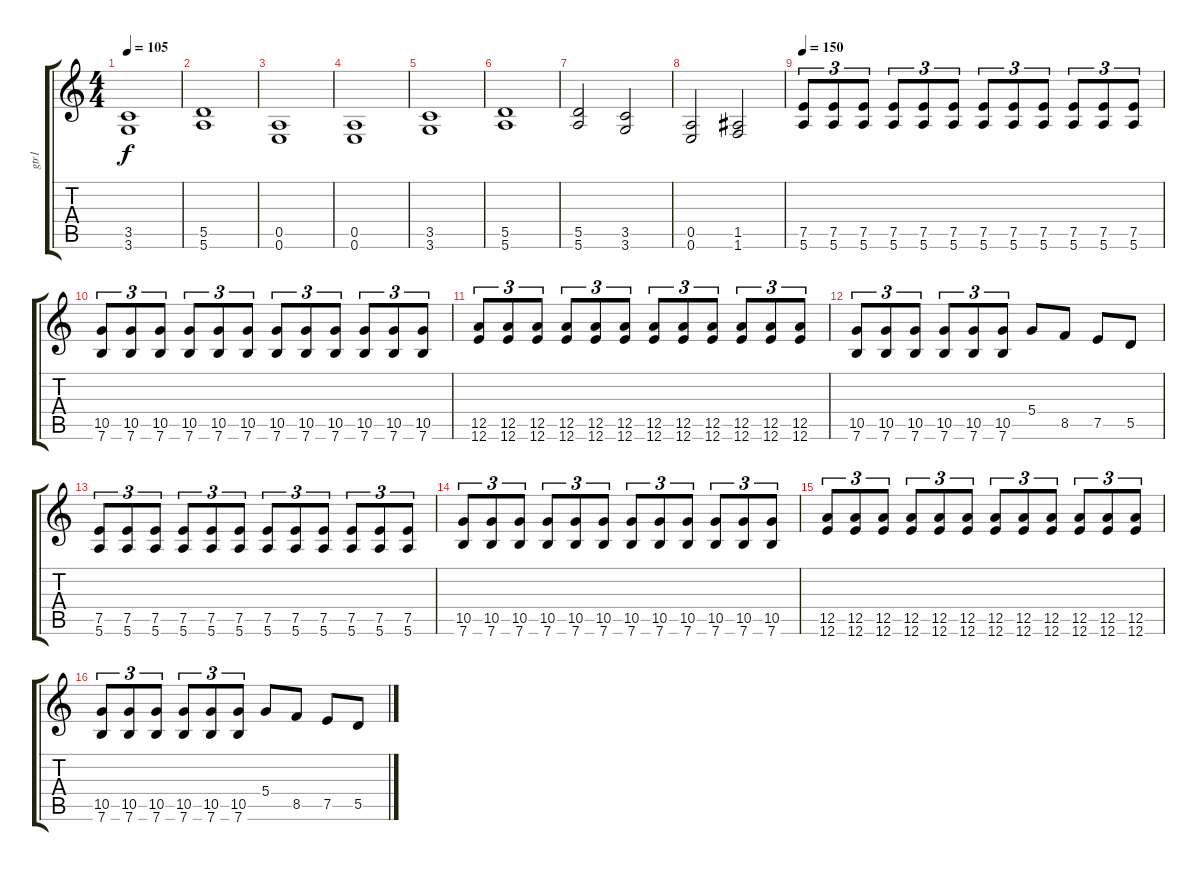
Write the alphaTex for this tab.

\track ("gtr1" "gtr1") {instrument overdrivenguitar}
\staff {score tabs}
\tuning (E4 B3 G3 D3 A2 E2) {hide}
\ts (4 4)
\tempo 105
\clef g2
\ks c
(3.5 3.6).1{dy f} |
(5.5 5.6).1 |
(0.5 0.6).1 |
(0.5 0.6).1 |
(3.5 3.6).1 |
(5.5 5.6).1 |
(5.5 5.6).2 (3.5 3.6).2 |
(0.5 0.6).2 (1.5 1.6).2 |
\tempo 150
(7.5 5.6).8{tu (3 2)} (7.5 5.6).8{tu (3 2)} (7.5 5.6).8{tu (3 2)} (7.5 5.6).8{tu (3 2)} (7.5 5.6).8{tu (3 2)} (7.5 5.6).8{tu (3 2)} (7.5 5.6).8{tu (3 2)} (7.5 5.6).8{tu (3 2)} (7.5 5.6).8{tu (3 2)} (7.5 5.6).8{tu (3 2)} (7.5 5.6).8{tu (3 2)} (7.5 5.6).8{tu (3 2)} |
(10.5 7.6).8{tu (3 2)} (10.5 7.6).8{tu (3 2)} (10.5 7.6).8{tu (3 2)} (10.5 7.6).8{tu (3 2)} (10.5 7.6).8{tu (3 2)} (10.5 7.6).8{tu (3 2)} (10.5 7.6).8{tu (3 2)} (10.5 7.6).8{tu (3 2)} (10.5 7.6).8{tu (3 2)} (10.5 7.6).8{tu (3 2)} (10.5 7.6).8{tu (3 2)} (10.5 7.6).8{tu (3 2)} |
(12.5 12.6).8{tu (3 2)} (12.5 12.6).8{tu (3 2)} (12.5 12.6).8{tu (3 2)} (12.5 12.6).8{tu (3 2)} (12.5 12.6).8{tu (3 2)} (12.5 12.6).8{tu (3 2)} (12.5 12.6).8{tu (3 2)} (12.5 12.6).8{tu (3 2)} (12.5 12.6).8{tu (3 2)} (12.5 12.6).8{tu (3 2)} (12.5 12.6).8{tu (3 2)} (12.5 12.6).8{tu (3 2)} |
(10.5 7.6).8{tu (3 2)} (10.5 7.6).8{tu (3 2)} (10.5 7.6).8{tu (3 2)} (10.5 7.6).8{tu (3 2)} (10.5 7.6).8{tu (3 2)} (10.5 7.6).8{tu (3 2)} 5.4.8 8.5.8 7.5.8 5.5.8 |
(7.5 5.6).8{tu (3 2)} (7.5 5.6).8{tu (3 2)} (7.5 5.6).8{tu (3 2)} (7.5 5.6).8{tu (3 2)} (7.5 5.6).8{tu (3 2)} (7.5 5.6).8{tu (3 2)} (7.5 5.6).8{tu (3 2)} (7.5 5.6).8{tu (3 2)} (7.5 5.6).8{tu (3 2)} (7.5 5.6).8{tu (3 2)} (7.5 5.6).8{tu (3 2)} (7.5 5.6).8{tu (3 2)} |
(10.5 7.6).8{tu (3 2)} (10.5 7.6).8{tu (3 2)} (10.5 7.6).8{tu (3 2)} (10.5 7.6).8{tu (3 2)} (10.5 7.6).8{tu (3 2)} (10.5 7.6).8{tu (3 2)} (10.5 7.6).8{tu (3 2)} (10.5 7.6).8{tu (3 2)} (10.5 7.6).8{tu (3 2)} (10.5 7.6).8{tu (3 2)} (10.5 7.6).8{tu (3 2)} (10.5 7.6).8{tu (3 2)} |
(12.5 12.6).8{tu (3 2)} (12.5 12.6).8{tu (3 2)} (12.5 12.6).8{tu (3 2)} (12.5 12.6).8{tu (3 2)} (12.5 12.6).8{tu (3 2)} (12.5 12.6).8{tu (3 2)} (12.5 12.6).8{tu (3 2)} (12.5 12.6).8{tu (3 2)} (12.5 12.6).8{tu (3 2)} (12.5 12.6).8{tu (3 2)} (12.5 12.6).8{tu (3 2)} (12.5 12.6).8{tu (3 2)} |
(10.5 7.6).8{tu (3 2)} (10.5 7.6).8{tu (3 2)} (10.5 7.6).8{tu (3 2)} (10.5 7.6).8{tu (3 2)} (10.5 7.6).8{tu (3 2)} (10.5 7.6).8{tu (3 2)} 5.4.8 8.5.8 7.5.8 5.5.8
